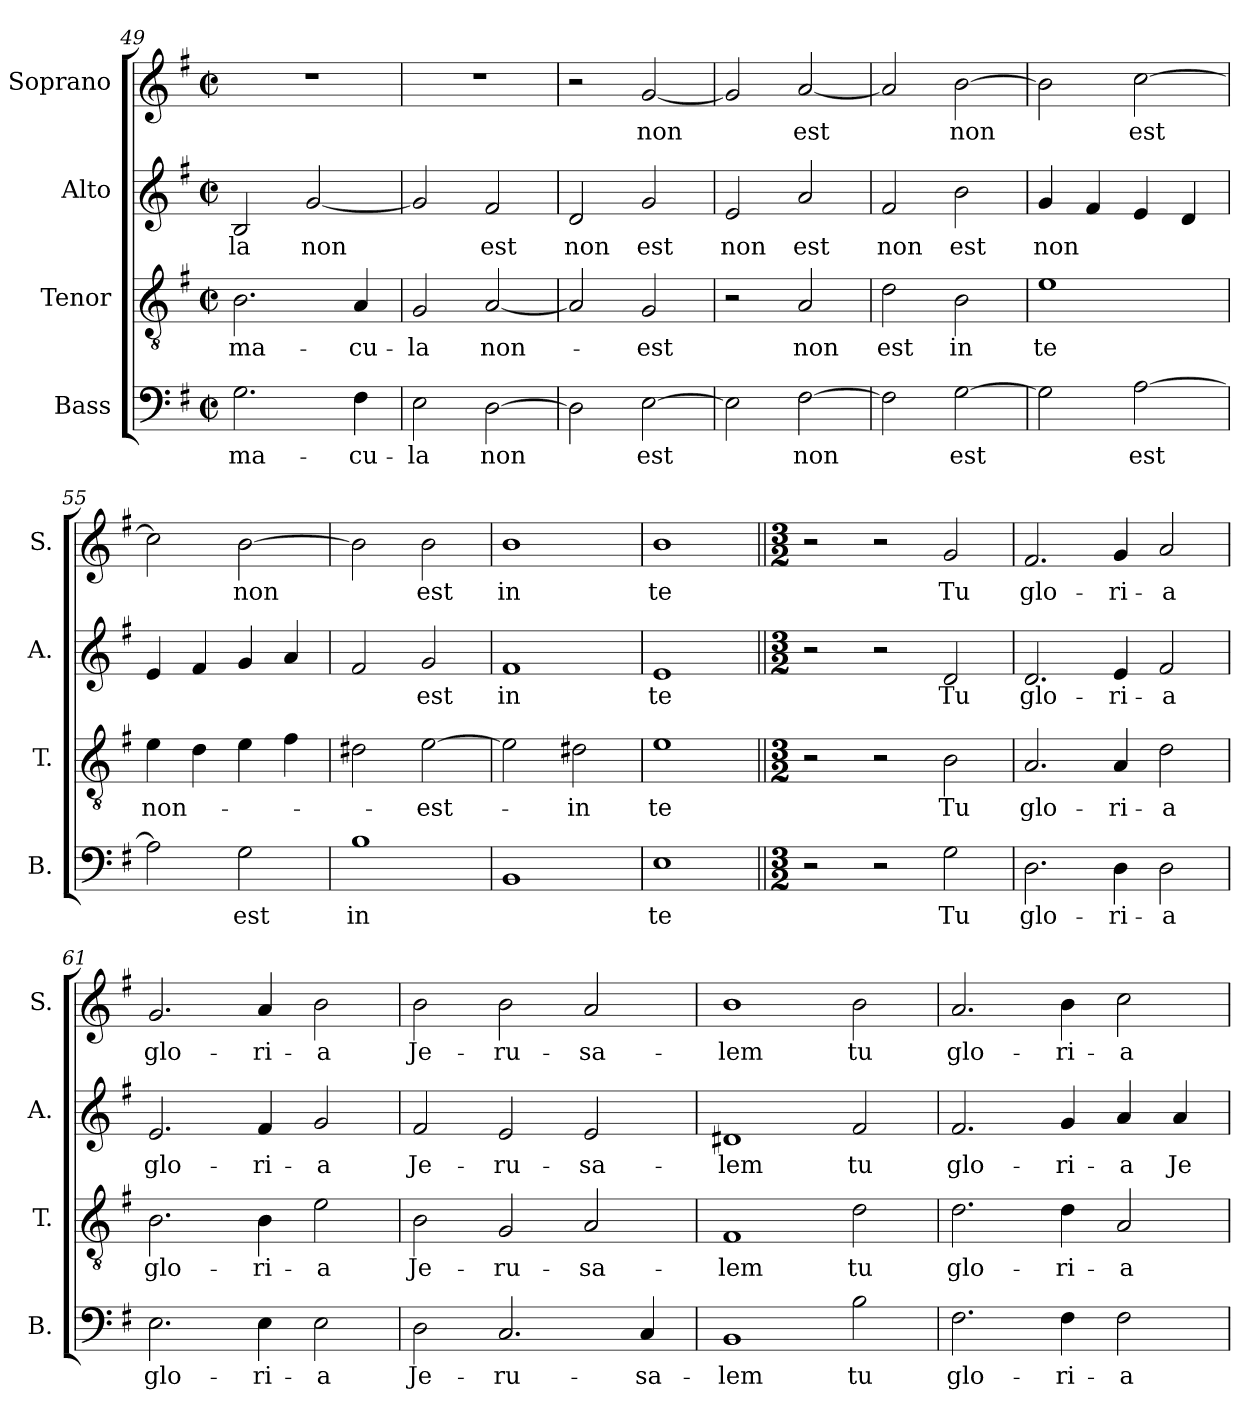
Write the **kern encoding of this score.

**kern	**text	**kern	**text	**kern	**text	**kern	**text
*part4	*part4	*part3	*part3	*part2	*part2	*part1	*part1
*staff4	*staff4	*staff3	*staff3	*staff2	*staff2	*staff1	*staff1
*I"Bass	*	*I"Tenor	*	*I"Alto	*	*I"Soprano	*
*I'B.	*	*I'T.	*	*I'A.	*	*I'S.	*
*clefF4	*	*clefGv2	*	*clefG2	*	*clefG2	*
*k[f#]	*	*k[f#]	*	*k[f#]	*	*k[f#]	*
*M2/2	*	*M2/2	*	*M2/2	*	*M2/2	*
*met(c|)	*	*met(c|)	*	*met(c|)	*	*met(c|)	*
=49	=49	=49	=49	=49	=49	=49	=49
!	!LO:LY:b	!	!LO:LY:b	!	!LO:LY:b	!	!
2.G\	ma-	2.B\	ma-	2B/	-la	1r	.
!	!	!	!	!	!LO:LY:b	!	!
.	.	.	.	[2g/	non	.	.
!	!LO:LY:b	!	!LO:LY:b	!	!	!	!
4F#\	-cu-	4A/	-cu-	.	.	.	.
=50	=50	=50	=50	=50	=50	=50	=50
!	!LO:LY:b	!	!LO:LY:b	!	!	!	!
2E\	-la	2G/	-la	2g/]	.	1r	.
!	!LO:LY:b	!	!LO:LY:b	!	!LO:LY:b	!	!
[2D\	non	[2A/	non-	2f#/	est	.	.
=51	=51	=51	=51	=51	=51	=51	=51
!	!	!	!	!	!LO:LY:b	!	!
2D\]	.	2A/]	.	2d/	non	2r	.
!	!LO:LY:b	!	!LO:LY:b	!	!LO:LY:b	!	!LO:LY:b
[2E\	est	2G/	-est	2g/	est	[2g/	non
=52	=52	=52	=52	=52	=52	=52	=52
!	!	!	!	!	!LO:LY:b	!	!
2E\]	.	2r	.	2e/	non	2g/]	.
!	!LO:LY:b	!	!LO:LY:b	!	!LO:LY:b	!	!LO:LY:b
[2F#\	non	2A/	non	2a/	est	[2a/	est
=53	=53	=53	=53	=53	=53	=53	=53
!	!	!	!LO:LY:b	!	!LO:LY:b	!	!
2F#\]	.	2d\	est	2f#/	non	2a/]	.
!	!LO:LY:b	!	!LO:LY:b	!	!LO:LY:b	!	!LO:LY:b
[2G\	est	2B\	in	2b\	est	[2b\	non
=54	=54	=54	=54	=54	=54	=54	=54
!	!	!	!LO:LY:b	!	!LO:LY:b	!	!
2G\]	.	1e	te	4g/	non	2b\]	.
.	.	.	.	4f#/	.	.	.
!	!LO:LY:b	!	!	!	!	!	!LO:LY:b
[2A\	est	.	.	4e/	.	[2cc\	est
.	.	.	.	4d/	.	.	.
=55	=55	=55	=55	=55	=55	=55	=55
!	!	!	!LO:LY:b	!	!	!	!
2A\]	.	4e\	non-	4e/	.	2cc\]	.
.	.	4d\	.	4f#/	.	.	.
!	!LO:LY:b	!	!	!	!	!	!LO:LY:b
2G\	est	4e\	.	4g/	.	[2b\	non
.	.	4f#\	.	4a/	.	.	.
=56	=56	=56	=56	=56	=56	=56	=56
!	!LO:LY:b	!	!	!	!	!	!
1B	in	2d#X\	.	2f#/	.	2b\]	.
!	!	!	!LO:LY:b	!	!LO:LY:b	!	!LO:LY:b
.	.	[2e\	-est-	2g/	est	2b\	est
!!LO:LB:g=z
=57	=57	=57	=57	=57	=57	=57	=57
!	!	!	!	!	!LO:LY:b	!	!LO:LY:b
1BB	.	2e\]	.	1f#	in	1b	in
!	!	!	!LO:LY:b	!	!	!	!
.	.	2d#X\	-in	.	.	.	.
=58	=58	=58	=58	=58	=58	=58	=58
!	!LO:LY:b	!	!LO:LY:b	!	!LO:LY:b	!	!LO:LY:b
1E	te	1e	te	1e	te	1b	te
=59||	=59||	=59||	=59||	=59||	=59||	=59||	=59||
*M3/2	*	*M3/2	*	*M3/2	*	*M3/2	*
2r	.	2r	.	2r	.	2r	.
2r	.	2r	.	2r	.	2r	.
!	!LO:LY:b	!	!LO:LY:b	!	!LO:LY:b	!	!LO:LY:b
2G\	Tu	2B\	Tu	2d/	Tu	2g/	Tu
=60	=60	=60	=60	=60	=60	=60	=60
!	!LO:LY:b	!	!LO:LY:b	!	!LO:LY:b	!	!LO:LY:b
2.D\	glo-	2.A/	glo-	2.d/	glo-	2.f#/	glo-
!	!LO:LY:b	!	!LO:LY:b	!	!LO:LY:b	!	!LO:LY:b
4D\	-ri-	4A/	-ri-	4e/	-ri-	4g/	-ri-
!	!LO:LY:b	!	!LO:LY:b	!	!LO:LY:b	!	!LO:LY:b
2D\	-a	2d\	-a	2f#/	-a	2a/	-a
=61	=61	=61	=61	=61	=61	=61	=61
!	!LO:LY:b	!	!LO:LY:b	!	!LO:LY:b	!	!LO:LY:b
2.E\	glo-	2.B\	glo-	2.e/	glo-	2.g/	glo-
!	!LO:LY:b	!	!LO:LY:b	!	!LO:LY:b	!	!LO:LY:b
4E\	-ri-	4B\	-ri-	4f#/	-ri-	4a/	-ri-
!	!LO:LY:b	!	!LO:LY:b	!	!LO:LY:b	!	!LO:LY:b
2E\	-a	2e\	-a	2g/	-a	2b\	-a
=62	=62	=62	=62	=62	=62	=62	=62
!	!LO:LY:b	!	!LO:LY:b	!	!LO:LY:b	!	!LO:LY:b
2D\	Je-	2B\	Je-	2f#/	Je-	2b\	Je-
!	!LO:LY:b	!	!LO:LY:b	!	!LO:LY:b	!	!LO:LY:b
2.C/	-ru-	2G/	-ru-	2e/	-ru-	2b\	-ru-
!	!	!	!LO:LY:b	!	!LO:LY:b	!	!LO:LY:b
.	.	2A/	-sa-	2e/	-sa-	2a/	-sa-
!	!LO:LY:b	!	!	!	!	!	!
4C/	-sa-	.	.	.	.	.	.
=63	=63	=63	=63	=63	=63	=63	=63
!	!LO:LY:b	!	!LO:LY:b	!	!LO:LY:b	!	!LO:LY:b
1BB	-lem	1F#	-lem	1d#X	-lem	1b	-lem
!	!LO:LY:b	!	!LO:LY:b	!	!LO:LY:b	!	!LO:LY:b
2B\	tu	2d\	tu	2f#/	tu	2b\	tu
=64	=64	=64	=64	=64	=64	=64	=64
!	!LO:LY:b	!	!LO:LY:b	!	!LO:LY:b	!	!LO:LY:b
2.F#\	glo-	2.d\	glo-	2.f#/	glo-	2.a/	glo-
!	!LO:LY:b	!	!LO:LY:b	!	!LO:LY:b	!	!LO:LY:b
4F#\	-ri-	4d\	-ri-	4g/	-ri-	4b\	-ri-
!	!LO:LY:b	!	!LO:LY:b	!	!LO:LY:b	!	!LO:LY:b
2F#\	-a	2A/	-a	4a/	-a	2cc\	-a
!	!	!	!	!	!LO:LY:b	!	!
.	.	.	.	4a/	Je-	.	.
=	=	=	=	=	=	=	=
*-	*-	*-	*-	*-	*-	*-	*-
